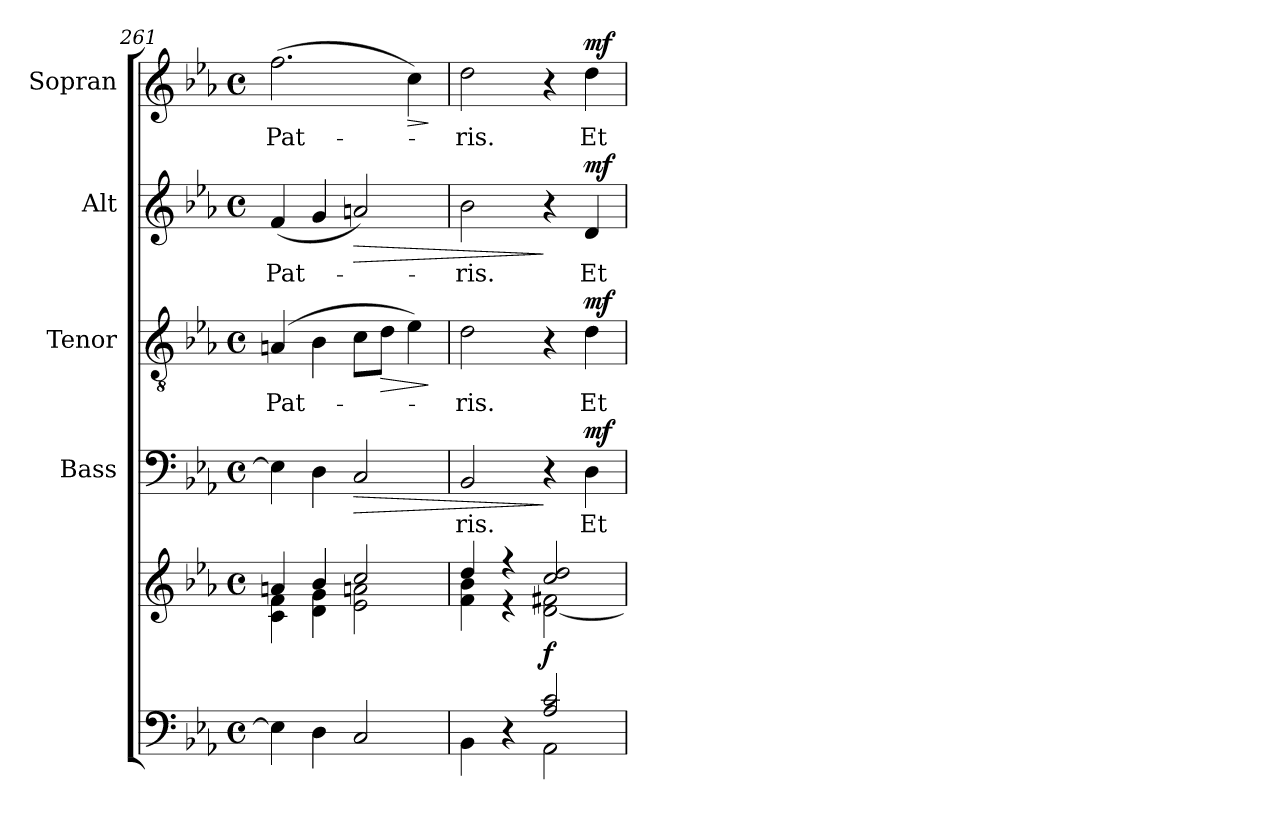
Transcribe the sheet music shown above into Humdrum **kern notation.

**kern	**kern	**dynam	**kern	**text	**dynam	**kern	**text	**dynam	**kern	**text	**dynam	**kern	**text	**dynam
*part5	*part5	*part5	*part4	*part4	*part4	*part3	*part3	*part3	*part2	*part2	*part2	*part1	*part1	*part1
*staff6	*staff5	*staff5/6	*staff4	*staff4	*staff4	*staff3	*staff3	*staff3	*staff2	*staff2	*staff2	*staff1	*staff1	*staff1
*	*	*	*I"Bass	*	*	*I"Tenor	*	*	*I"Alt	*	*	*I"Sopran	*	*
*	*	*	*I'B.	*	*	*I'T.	*	*	*I'A.	*	*	*I'S.	*	*
*clefF4	*clefG2	*	*clefF4	*	*	*clefGv2	*	*	*clefG2	*	*	*clefG2	*	*
*k[b-e-a-]	*k[b-e-a-]	*	*k[b-e-a-]	*	*	*k[b-e-a-]	*	*	*k[b-e-a-]	*	*	*k[b-e-a-]	*	*
*E-:	*E-:	*	*E-:	*	*	*E-:	*	*	*E-:	*	*	*E-:	*	*
*M4/4	*M4/4	*	*M4/4	*	*	*M4/4	*	*	*M4/4	*	*	*M4/4	*	*
*met(c)	*met(c)	*	*met(c)	*	*	*met(c)	*	*	*met(c)	*	*	*met(c)	*	*
=261	=261	=261	=261	=261	=261	=261	=261	=261	=261	=261	=261	=261	=261	=261
*	*^	*	*	*	*	*	*	*	*	*	*	*	*	*
!	!	!	!	!	!	!	!	!LO:LY:b	!	!	!LO:LY:b	!	!	!LO:LY:b	!
4E-\]	4an/	4c\ 4f\	.	4E-\]	.	.	(4An/	Pat-	.	(<4f/	Pat-	.	(>2.ff\	Pat-	.
4D\	4b-/	4d\ 4g\	.	4D\	.	.	4B-\	.	.	4g/	.	.	.	.	.
!	!	!	!	!	!	!LO:HP:b	!	!	!	!	!	!LO:HP:b	!	!	!
2C/	2cc/	2e-\ 2an\	.	2C/	.	>	8c\L	.	.	2an/)	.	>	.	.	.
!	!	!	!	!	!	!	!	!	!LO:HP:b	!	!	!	!	!	!
.	.	.	.	.	.	.	8d\J	.	>	.	.	.	.	.	.
!	!	!	!	!	!	!	!	!	!	!	!	!	!	!	!LO:HP:b
.	.	.	.	.	.	.	4e-\)	.	.	.	.	.	4cc\)	.	>
*	*v	*v	*	*	*	*	*	*	*	*	*	*	*	*	*
.	.	.	.	.	.	.	.	]	.	.	.	.	.	]
=262	=262	=262	=262	=262	=262	=262	=262	=262	=262	=262	=262	=262	=262	=262
*^	*^	*	*	*	*	*	*	*	*	*	*	*	*	*
!	!	!	!	!	!	!LO:LY:b	!	!	!LO:LY:b	!	!	!LO:LY:b	!	!	!LO:LY:b	!
2ryy	4BB-\	4dd/	4f\ 4b-\	.	2BB-/	-ris.	.	2d\	-ris.	.	2b-\	-ris.	.	2dd\	-ris.	.
.	4r	4r	4r	.	.	.	.	.	.	.	.	.	.	.	.	.
!	!	!	!	!LO:DY:b	!	!	!	!	!	!	!	!	!	!	!	!
2A-/ 2c/	2AA-\	2cc/ 2dd/	[<2d\ 2f#X\	f	4r	.	]	4r	.	.	4r	.	]	4r	.	.
!	!	!	!	!	!	!LO:LY:b	!LO:DY:a	!	!LO:LY:b	!LO:DY:a	!	!LO:LY:b	!LO:DY:a	!	!LO:LY:b	!LO:DY:a
.	.	.	.	.	4D\	Et	mf	4d\	Et	mf	4d/	Et	mf	4dd\	Et	mf
*v	*v	*	*	*	*	*	*	*	*	*	*	*	*	*	*	*
*	*v	*v	*	*	*	*	*	*	*	*	*	*	*	*	*
=	=	=	=	=	=	=	=	=	=	=	=	=	=	=
*-	*-	*-	*-	*-	*-	*-	*-	*-	*-	*-	*-	*-	*-	*-
